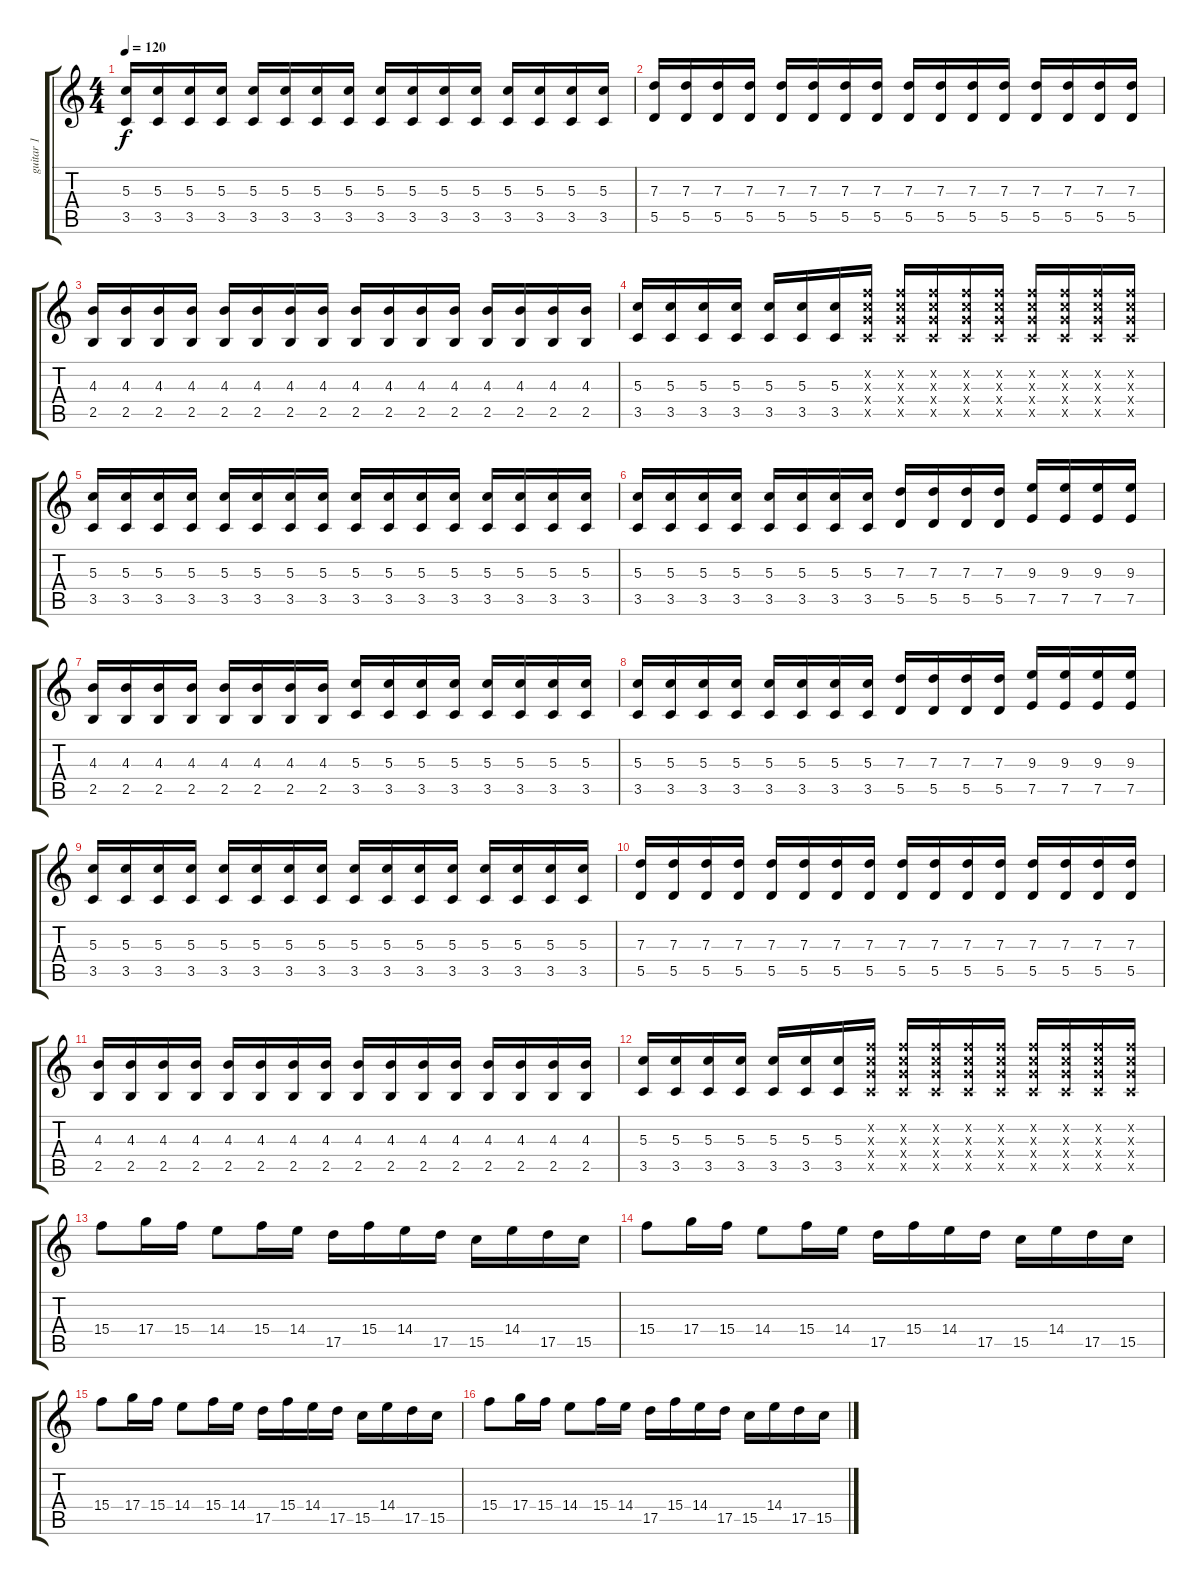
\track ("guitar 1" "guitar 1") {instrument overdrivenguitar}
\staff {score tabs}
\tuning (E4 B3 G3 D3 A2 E2) {hide}
\ts (4 4)
\tempo 120
\clef g2
\ks c
(5.3 3.5).16{dy f} (5.3 3.5).16 (5.3 3.5).16 (5.3 3.5).16 (5.3 3.5).16 (5.3 3.5).16 (5.3 3.5).16 (5.3 3.5).16 (5.3 3.5).16 (5.3 3.5).16 (5.3 3.5).16 (5.3 3.5).16 (5.3 3.5).16 (5.3 3.5).16 (5.3 3.5).16 (5.3 3.5).16 |
(7.3 5.5).16 (7.3 5.5).16 (7.3 5.5).16 (7.3 5.5).16 (7.3 5.5).16 (7.3 5.5).16 (7.3 5.5).16 (7.3 5.5).16 (7.3 5.5).16 (7.3 5.5).16 (7.3 5.5).16 (7.3 5.5).16 (7.3 5.5).16 (7.3 5.5).16 (7.3 5.5).16 (7.3 5.5).16 |
(4.3 2.5).16 (4.3 2.5).16 (4.3 2.5).16 (4.3 2.5).16 (4.3 2.5).16 (4.3 2.5).16 (4.3 2.5).16 (4.3 2.5).16 (4.3 2.5).16 (4.3 2.5).16 (4.3 2.5).16 (4.3 2.5).16 (4.3 2.5).16 (4.3 2.5).16 (4.3 2.5).16 (4.3 2.5).16 |
(5.3 3.5).16 (5.3 3.5).16 (5.3 3.5).16 (5.3 3.5).16 (5.3 3.5).16 (5.3 3.5).16 (5.3 3.5).16 (6.2{x} 5.3{x} 5.4{x} 3.5{x}).16 (6.2{x} 5.3{x} 5.4{x} 3.5{x}).16 (6.2{x} 5.3{x} 5.4{x} 3.5{x}).16 (6.2{x} 5.3{x} 5.4{x} 3.5{x}).16 (6.2{x} 5.3{x} 5.4{x} 3.5{x}).16 (6.2{x} 5.3{x} 5.4{x} 3.5{x}).16 (6.2{x} 5.3{x} 5.4{x} 3.5{x}).16 (6.2{x} 5.3{x} 5.4{x} 3.5{x}).16 (6.2{x} 5.3{x} 5.4{x} 3.5{x}).16 |
(5.3 3.5).16 (5.3 3.5).16 (5.3 3.5).16 (5.3 3.5).16 (5.3 3.5).16 (5.3 3.5).16 (5.3 3.5).16 (5.3 3.5).16 (5.3 3.5).16 (5.3 3.5).16 (5.3 3.5).16 (5.3 3.5).16 (5.3 3.5).16 (5.3 3.5).16 (5.3 3.5).16 (5.3 3.5).16 |
(5.3 3.5).16 (5.3 3.5).16 (5.3 3.5).16 (5.3 3.5).16 (5.3 3.5).16 (5.3 3.5).16 (5.3 3.5).16 (5.3 3.5).16 (7.3 5.5).16 (7.3 5.5).16 (7.3 5.5).16 (7.3 5.5).16 (9.3 7.5).16 (9.3 7.5).16 (9.3 7.5).16 (9.3 7.5).16 |
(4.3 2.5).16 (4.3 2.5).16 (4.3 2.5).16 (4.3 2.5).16 (4.3 2.5).16 (4.3 2.5).16 (4.3 2.5).16 (4.3 2.5).16 (5.3 3.5).16 (5.3 3.5).16 (5.3 3.5).16 (5.3 3.5).16 (5.3 3.5).16 (5.3 3.5).16 (5.3 3.5).16 (5.3 3.5).16 |
(5.3 3.5).16 (5.3 3.5).16 (5.3 3.5).16 (5.3 3.5).16 (5.3 3.5).16 (5.3 3.5).16 (5.3 3.5).16 (5.3 3.5).16 (7.3 5.5).16 (7.3 5.5).16 (7.3 5.5).16 (7.3 5.5).16 (9.3 7.5).16 (9.3 7.5).16 (9.3 7.5).16 (9.3 7.5).16 |
(5.3 3.5).16 (5.3 3.5).16 (5.3 3.5).16 (5.3 3.5).16 (5.3 3.5).16 (5.3 3.5).16 (5.3 3.5).16 (5.3 3.5).16 (5.3 3.5).16 (5.3 3.5).16 (5.3 3.5).16 (5.3 3.5).16 (5.3 3.5).16 (5.3 3.5).16 (5.3 3.5).16 (5.3 3.5).16 |
(7.3 5.5).16 (7.3 5.5).16 (7.3 5.5).16 (7.3 5.5).16 (7.3 5.5).16 (7.3 5.5).16 (7.3 5.5).16 (7.3 5.5).16 (7.3 5.5).16 (7.3 5.5).16 (7.3 5.5).16 (7.3 5.5).16 (7.3 5.5).16 (7.3 5.5).16 (7.3 5.5).16 (7.3 5.5).16 |
(4.3 2.5).16 (4.3 2.5).16 (4.3 2.5).16 (4.3 2.5).16 (4.3 2.5).16 (4.3 2.5).16 (4.3 2.5).16 (4.3 2.5).16 (4.3 2.5).16 (4.3 2.5).16 (4.3 2.5).16 (4.3 2.5).16 (4.3 2.5).16 (4.3 2.5).16 (4.3 2.5).16 (4.3 2.5).16 |
(5.3 3.5).16 (5.3 3.5).16 (5.3 3.5).16 (5.3 3.5).16 (5.3 3.5).16 (5.3 3.5).16 (5.3 3.5).16 (6.2{x} 5.3{x} 5.4{x} 3.5{x}).16 (6.2{x} 5.3{x} 5.4{x} 3.5{x}).16 (6.2{x} 5.3{x} 5.4{x} 3.5{x}).16 (6.2{x} 5.3{x} 5.4{x} 3.5{x}).16 (6.2{x} 5.3{x} 5.4{x} 3.5{x}).16 (6.2{x} 5.3{x} 5.4{x} 3.5{x}).16 (6.2{x} 5.3{x} 5.4{x} 3.5{x}).16 (6.2{x} 5.3{x} 5.4{x} 3.5{x}).16 (6.2{x} 5.3{x} 5.4{x} 3.5{x}).16 |
15.4.8{volume 11} 17.4.16 15.4.16 14.4.8 15.4.16 14.4.16 17.5.16 15.4.16 14.4.16 17.5.16 15.5.16 14.4.16 17.5.16 15.5.16 |
15.4.8 17.4.16 15.4.16 14.4.8 15.4.16 14.4.16 17.5.16 15.4.16 14.4.16 17.5.16 15.5.16 14.4.16 17.5.16 15.5.16 |
15.4.8 17.4.16 15.4.16 14.4.8 15.4.16 14.4.16 17.5.16 15.4.16 14.4.16 17.5.16 15.5.16 14.4.16 17.5.16 15.5.16 |
15.4.8 17.4.16 15.4.16 14.4.8 15.4.16 14.4.16 17.5.16 15.4.16 14.4.16 17.5.16 15.5.16 14.4.16 17.5.16 15.5.16
